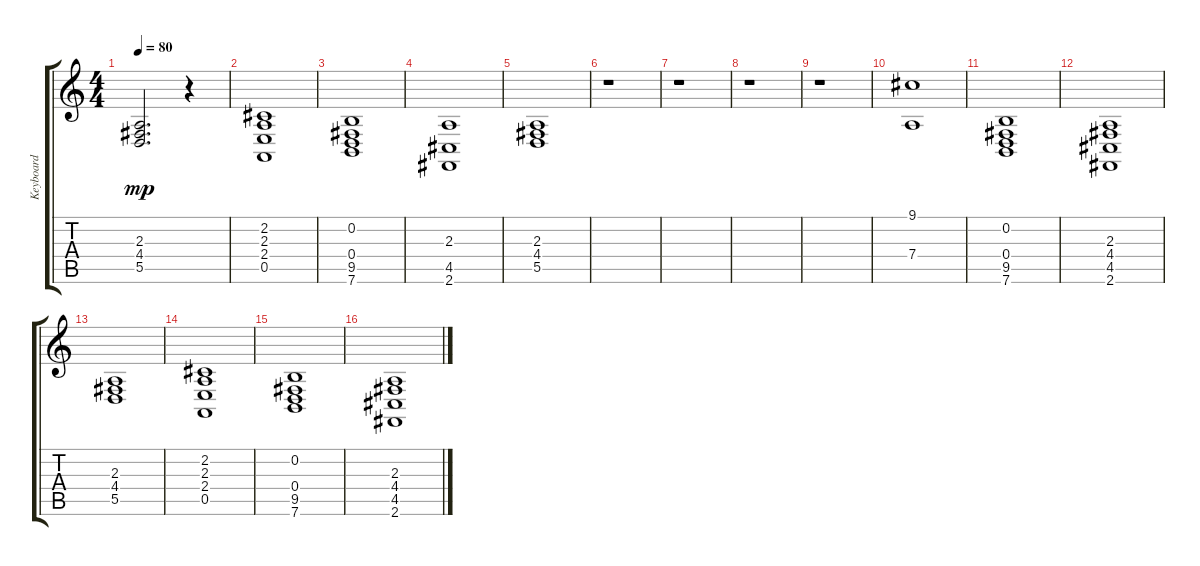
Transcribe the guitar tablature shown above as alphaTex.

\track ("Keyboard" "Keyboard") {instrument stringensemble2}
\staff {score tabs}
\tuning (E4 B3 G3 D3 A2 E2) {hide}
\ts (4 4)
\tempo 80
\clef g2
\ks c
(2.3 4.4 5.5).2{d dy mp} r.4 |
(2.2 2.3 2.4 0.5).1 |
(0.2 0.4 9.5 7.6).1 |
(2.3 4.5 2.6).1 |
(2.3 4.4 5.5).1 |
r.1 |
r.1 |
r.1 |
r.1 |
(9.1 7.4).1 |
(0.2 0.4 9.5 7.6).1 |
(2.3 4.4 4.5 2.6).1 |
(2.3 4.4 5.5).1 |
(2.2 2.3 2.4 0.5).1 |
(0.2 0.4 9.5 7.6).1 |
(2.3 4.4 4.5 2.6).1
